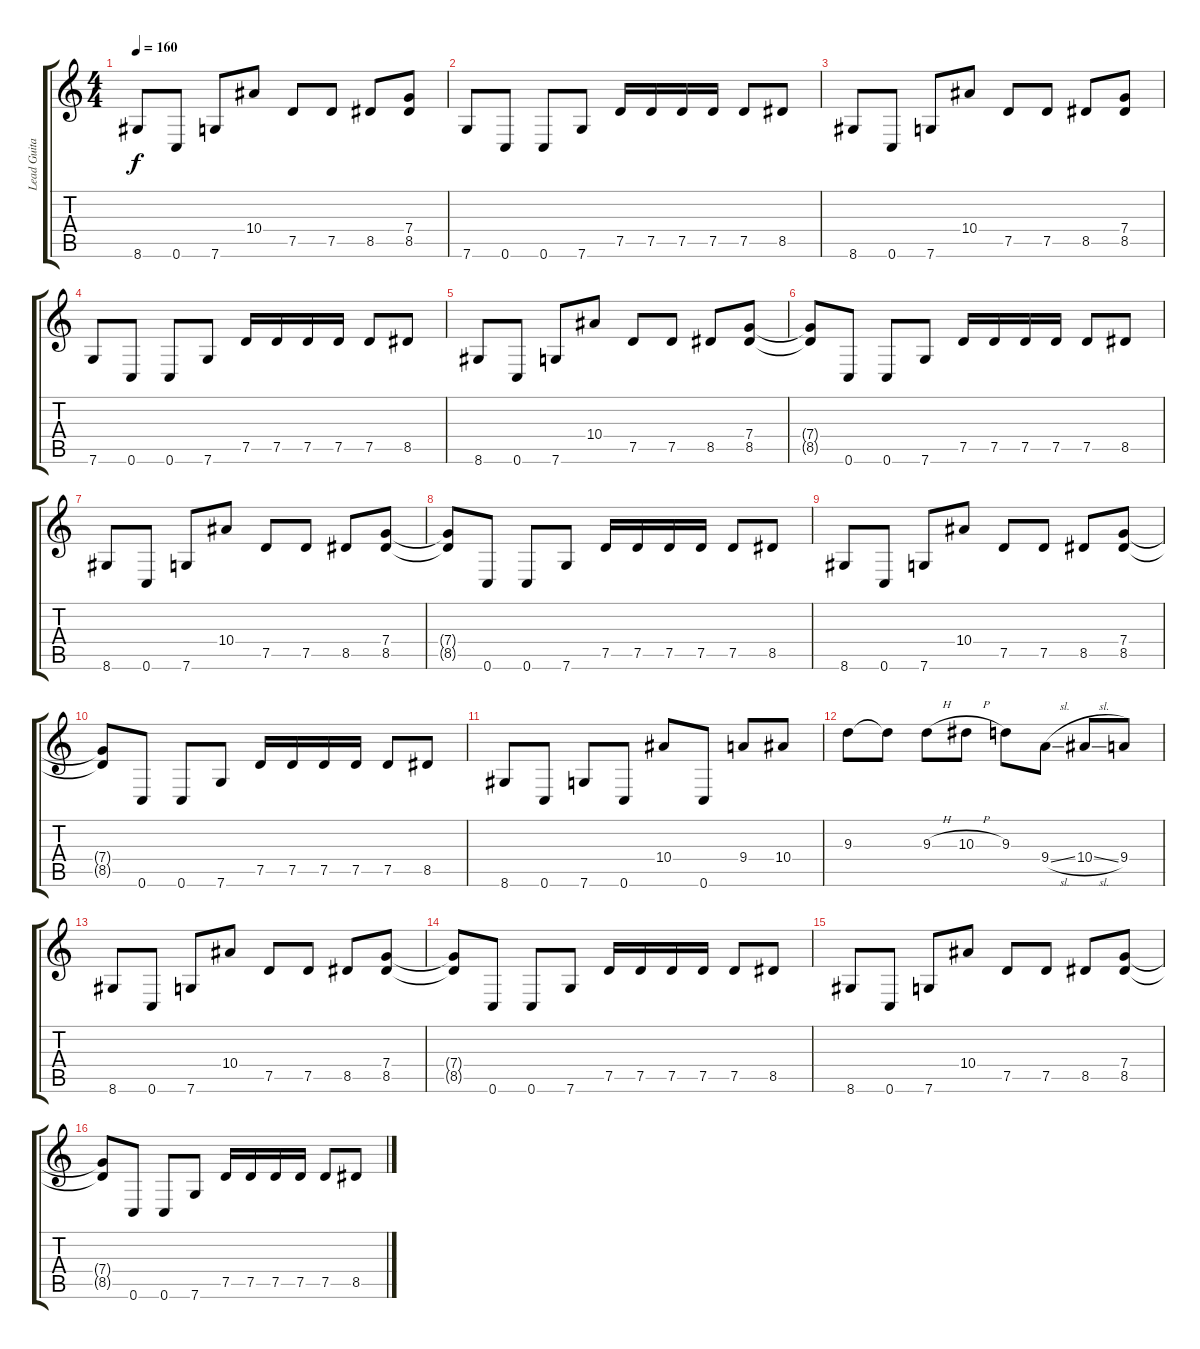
\track ("Lead Guitar" "Lead Guita") {instrument distortionguitar}
\staff {score tabs}
\tuning (D4 A3 F3 C3 G2 C2) {hide}
\ts (4 4)
\tempo 160
\clef g2
\ks c
8.6.8{dy f} 0.6.8 7.6.8 10.4.8 7.5.8 7.5.8 8.5.8 (7.4 8.5).8 |
7.6.8 0.6.8 0.6.8 7.6.8 7.5.16 7.5.16 7.5.16 7.5.16 7.5.8 8.5.8 |
8.6.8 0.6.8 7.6.8 10.4.8 7.5.8 7.5.8 8.5.8 (7.4 8.5).8 |
7.6.8 0.6.8 0.6.8 7.6.8 7.5.16 7.5.16 7.5.16 7.5.16 7.5.8 8.5.8 |
8.6.8 0.6.8 7.6.8 10.4.8 7.5.8 7.5.8 8.5.8 (7.4 8.5).8 |
(7.4{t} 8.5{t}).8 0.6.8 0.6.8 7.6.8 7.5.16 7.5.16 7.5.16 7.5.16 7.5.8 8.5.8 |
8.6.8 0.6.8 7.6.8 10.4.8 7.5.8 7.5.8 8.5.8 (7.4 8.5).8 |
(7.4{t} 8.5{t}).8 0.6.8 0.6.8 7.6.8 7.5.16 7.5.16 7.5.16 7.5.16 7.5.8 8.5.8 |
8.6.8 0.6.8 7.6.8 10.4.8 7.5.8 7.5.8 8.5.8 (7.4 8.5).8 |
(7.4{t} 8.5{t}).8 0.6.8 0.6.8 7.6.8 7.5.16 7.5.16 7.5.16 7.5.16 7.5.8 8.5.8 |
8.6.8 0.6.8 7.6.8 0.6.8 10.4.8 0.6.8 9.4.8 10.4.8 |
9.3.8 9.3{t}.8 9.3{h}.8 10.3{h}.8 9.3.8 9.4{sl}.8 10.4{sl}.8 9.4.8 |
8.6.8 0.6.8 7.6.8 10.4.8 7.5.8 7.5.8 8.5.8 (7.4 8.5).8 |
(7.4{t} 8.5{t}).8 0.6.8 0.6.8 7.6.8 7.5.16 7.5.16 7.5.16 7.5.16 7.5.8 8.5.8 |
8.6.8 0.6.8 7.6.8 10.4.8 7.5.8 7.5.8 8.5.8 (7.4 8.5).8 |
(7.4{t} 8.5{t}).8 0.6.8 0.6.8 7.6.8 7.5.16 7.5.16 7.5.16 7.5.16 7.5.8 8.5.8
